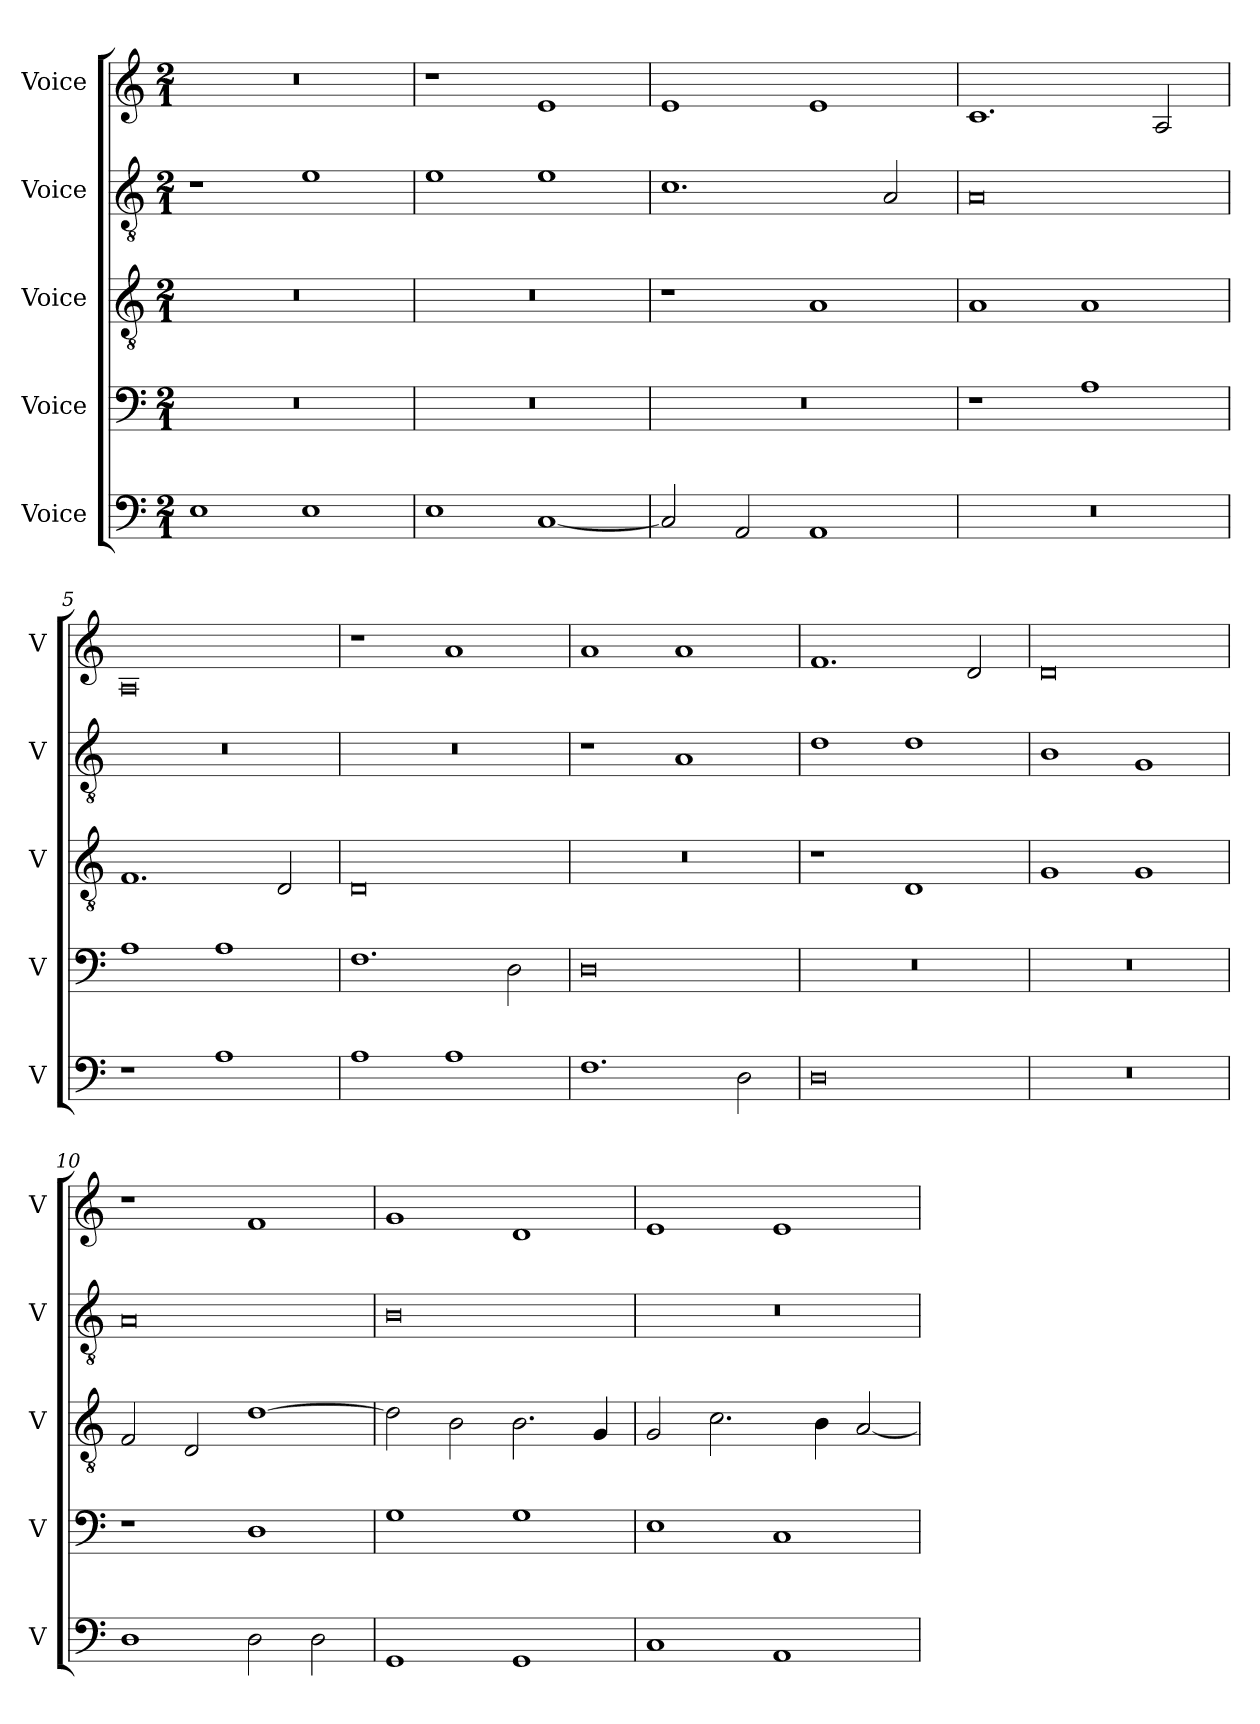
**kern	**kern	**kern	**kern	**kern
*part5	*part4	*part3	*part2	*part1
*staff5	*staff4	*staff3	*staff2	*staff1
*I"Voice	*I"Voice	*I"Voice	*I"Voice	*I"Voice
*I'V	*I'V	*I'V	*I'V	*I'V
*clefF4	*clefF4	*clefGv2	*clefGv2	*clefG2
*k[]	*k[]	*k[]	*k[]	*k[]
*M2/1	*M2/1	*M2/1	*M2/1	*M2/1
=1	=1	=1	=1	=1
1E	0r	0r	1r	0r
1E	.	.	1e	.
=2	=2	=2	=2	=2
1E	0r	0r	1e	1r
[1C	.	.	1e	1e
=3	=3	=3	=3	=3
2C/]	0r	1r	1.c	1e
2AA/	.	.	.	.
1AA	.	1A	.	1e
.	.	.	2A/	.
=4	=4	=4	=4	=4
0r	1r	1A	0A	1.c
.	1A	1A	.	.
.	.	.	.	2A/
!!LO:LB:g=z
=5	=5	=5	=5	=5
1r	1A	1.F	0r	0A
1A	1A	.	.	.
.	.	2D/	.	.
=6	=6	=6	=6	=6
1A	1.F	0D	0r	1r
1A	.	.	.	1a
.	2D\	.	.	.
=7	=7	=7	=7	=7
1.F	0D	0r	1r	1a
.	.	.	1A	1a
2D\	.	.	.	.
=8	=8	=8	=8	=8
0D	0r	1r	1d	1.f
.	.	1D	1d	.
.	.	.	.	2d/
=9	=9	=9	=9	=9
0r	0r	1G	1B	0d
.	.	1G	1G	.
!!LO:LB:g=z
=10	=10	=10	=10	=10
1D	1r	2F/	0A	1r
.	.	2D/	.	.
2D\	1D	[1d	.	1f
2D\	.	.	.	.
=11	=11	=11	=11	=11
1GG	1G	2d\]	0B	1g
.	.	2B\	.	.
1GG	1G	2.B\	.	1d
.	.	4G/	.	.
=12	=12	=12	=12	=12
1C	1E	2G/	0r	1e
.	.	2.c\	.	.
1AA	1C	.	.	1e
.	.	4B\	.	.
.	.	[2A/	.	.
=	=	=	=	=
*-	*-	*-	*-	*-
